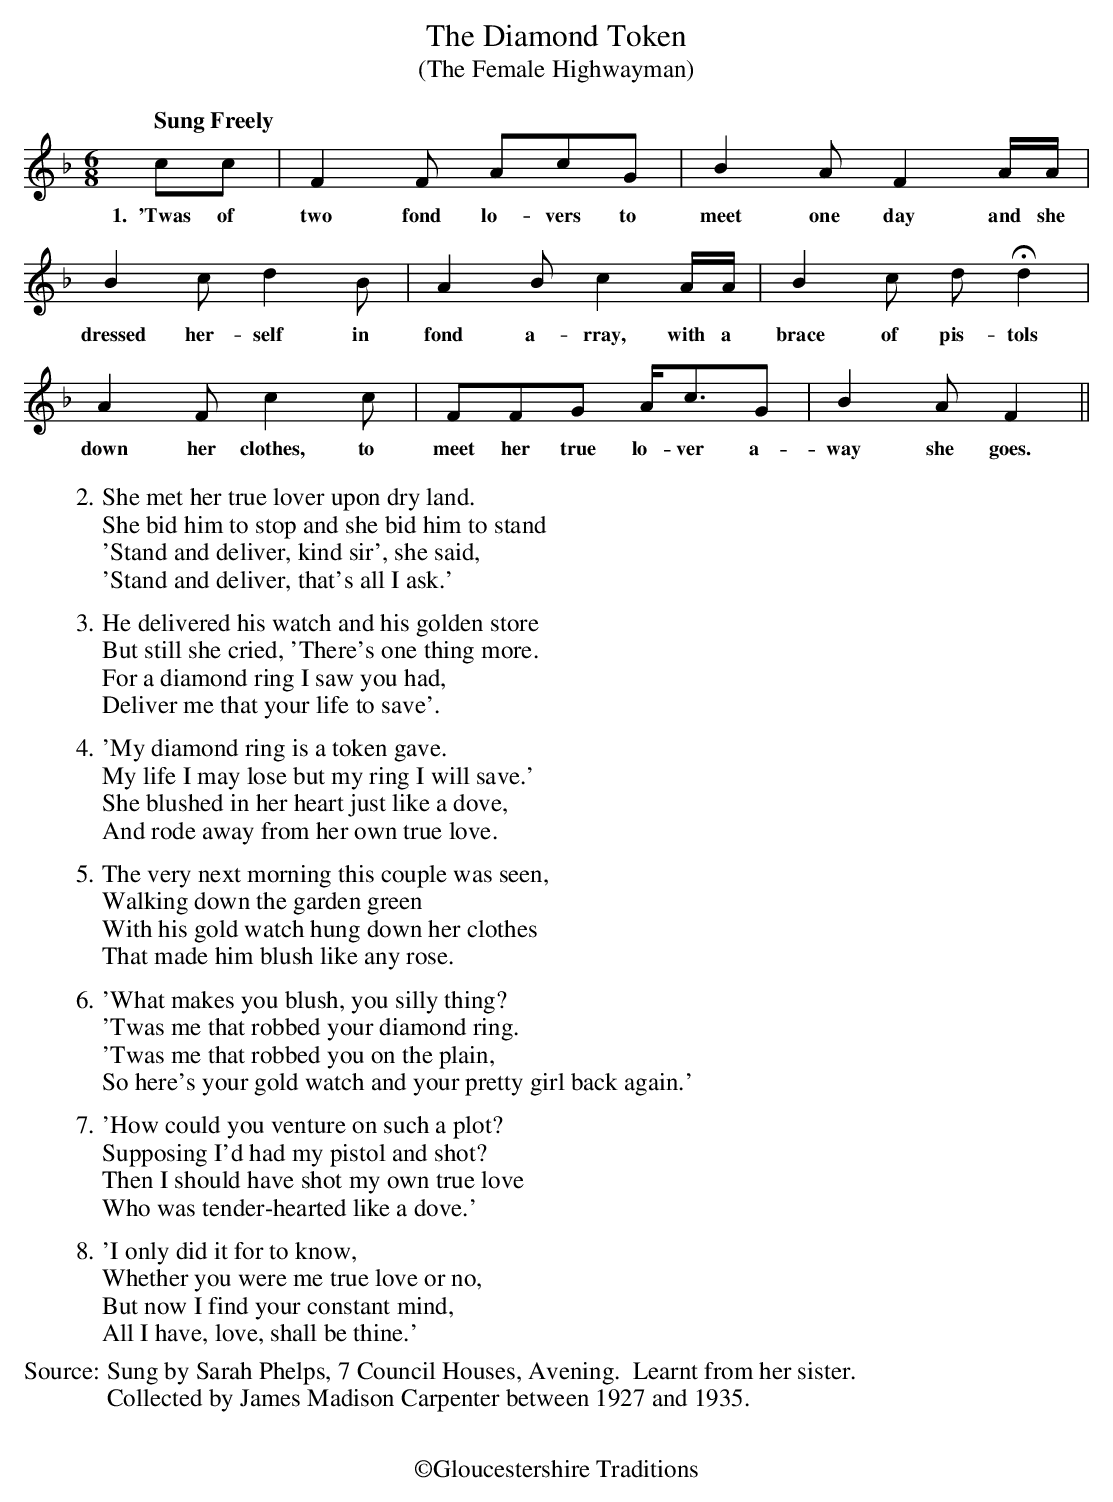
X:1
T: The Diamond Token
T:(The Female Highwayman)
M: 6/8
L:  1/8
Q: "Sung Freely"
K: F
cc|F2F AcG|B2A F2A/A/|
w:1.~~'Twas of two fond lo-vers to meet one day and she
B2c d2B|A2B c2A/A/|B2c d!fermata!d2 |
w:dressed her-self in fond a-rray, with a brace of pis-tols
A2F c2c|FFG A<cG|B2A F2||
w:down her clothes, to meet her true lo-ver a-way she goes.
%%vskip 10
W:2.She met her true lover upon dry land.
W:She bid him to stop and she bid him to stand
W:'Stand and deliver, kind sir', she said,
W:'Stand and deliver, that's all I ask.'
%%vskip 10
W:3. He delivered his watch and his golden store
W:But still she cried, 'There's one thing more.
W:For a diamond ring I saw you had,
W:Deliver me that your life to save'.
%%vskip 10
W:4. 'My diamond ring is a token gave.
W:My life I may lose but my ring I will save.'
W:She blushed in her heart just like a dove,
W:And rode away from her own true love.
%%vskip 10
W:5. The very next morning this couple was seen,
W:Walking down the garden green
W:With his gold watch hung down her clothes
W:That made him blush like any rose.
%%vskip 10
W:6. 'What makes you blush, you silly thing?
W:'Twas me that robbed your diamond ring.
W:'Twas me that robbed you on the plain,
W:So here's your gold watch and your pretty girl back again.'
%%vskip 10
W:7. 'How could you venture on such a plot?
W:Supposing I'd had my pistol and shot?
W:Then I should have shot my own true love
W:Who was tender-hearted like a dove.'
%%vskip 10
W:8. 'I only did it for to know,
W:Whether you were me true love or no,
W:But now I find your constant mind,
W:All I have, love, shall be thine.'
%%vskip 10

W:
